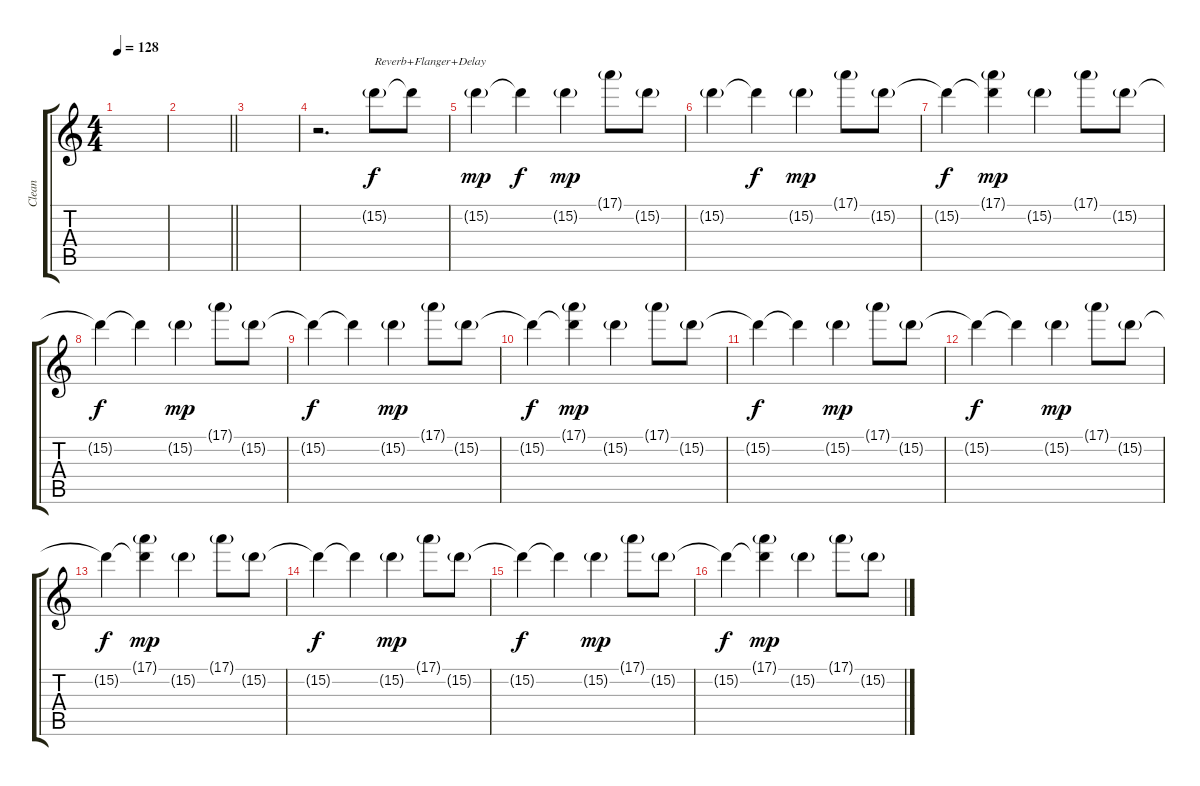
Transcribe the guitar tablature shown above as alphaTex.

\track ("Clean" "Clean") {instrument acousticguitarsteel}
\staff {score tabs}
\tuning (E4 B3 G3 D3 A2 E2) {hide}
\ts (4 4)
\tempo 128
\clef g2
\ks c
|
\barLineRight lightlight
|
|
r.2{d} 15.2{g}.8{txt "Reverb+Flanger+Delay"} 15.2{t}.8{dy f} |
15.2{g}.4{dy mp} 15.2{t}.4{dy f} 15.2{g}.4{dy mp} 17.1{g}.8 15.2{g}.8 |
15.2{g}.4 15.2{t}.4{dy f} 15.2{g}.4{dy mp} 17.1{g}.8 15.2{g}.8 |
15.2{t}.4{dy f} (17.1{g} 15.2{t}).4{dy mp} 15.2{g}.4 17.1{g}.8 15.2{g}.8 |
15.2{t}.4{dy f} 15.2{t}.4 15.2{g}.4{dy mp} 17.1{g}.8 15.2{g}.8 |
15.2{t}.4{dy f} 15.2{t}.4 15.2{g}.4{dy mp} 17.1{g}.8 15.2{g}.8 |
15.2{t}.4{dy f} (17.1{g} 15.2{t}).4{dy mp} 15.2{g}.4 17.1{g}.8 15.2{g}.8 |
15.2{t}.4{dy f} 15.2{t}.4 15.2{g}.4{dy mp} 17.1{g}.8 15.2{g}.8 |
15.2{t}.4{dy f} 15.2{t}.4 15.2{g}.4{dy mp} 17.1{g}.8 15.2{g}.8 |
15.2{t}.4{dy f} (17.1{g} 15.2{t}).4{dy mp} 15.2{g}.4 17.1{g}.8 15.2{g}.8 |
15.2{t}.4{dy f} 15.2{t}.4 15.2{g}.4{dy mp} 17.1{g}.8 15.2{g}.8 |
15.2{t}.4{dy f} 15.2{t}.4 15.2{g}.4{dy mp} 17.1{g}.8 15.2{g}.8 |
15.2{t}.4{dy f} (17.1{g} 15.2{t}).4{dy mp} 15.2{g}.4 17.1{g}.8 15.2{g}.8
